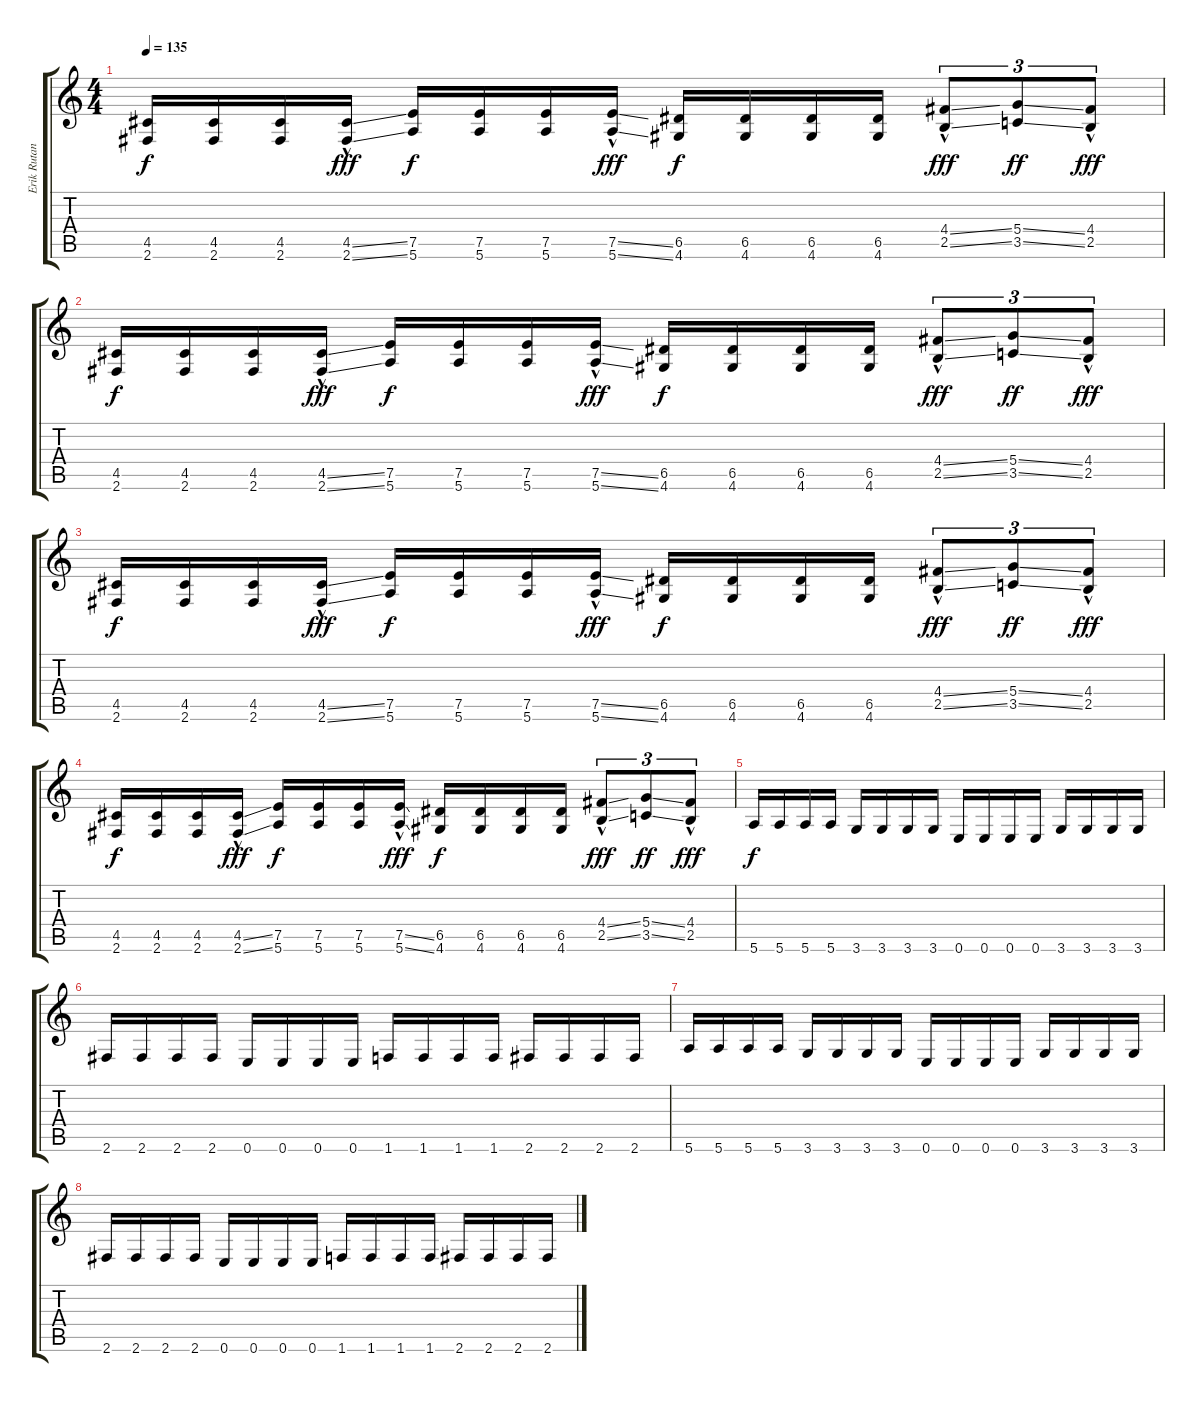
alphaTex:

\track ("Erik Rutan" "Erik Rutan") {instrument distortionguitar}
\staff {score tabs}
\tuning (E4 B3 G3 D3 A2 E2) {hide}
\ts (4 4)
\tempo 135
\clef g2
\ks c
(4.5 2.6).16{dy f} (4.5 2.6).16 (4.5 2.6).16 (4.5{ss hac} 2.6{ss hac}).16{dy fff} (7.5 5.6).16{dy f} (7.5 5.6).16 (7.5 5.6).16 (7.5{ss hac} 5.6{ss hac}).16{dy fff} (6.5 4.6).16{dy f} (6.5 4.6).16 (6.5 4.6).16 (6.5 4.6).16 (4.4{ss hac} 2.5{ss hac}).8{tu (3 2) dy fff} (5.4{ss} 3.5{ss}).8{tu (3 2) dy ff} (4.4{hac} 2.5{hac}).8{tu (3 2) dy fff} |
(4.5 2.6).16{dy f} (4.5 2.6).16 (4.5 2.6).16 (4.5{ss hac} 2.6{ss hac}).16{dy fff} (7.5 5.6).16{dy f} (7.5 5.6).16 (7.5 5.6).16 (7.5{ss hac} 5.6{ss hac}).16{dy fff} (6.5 4.6).16{dy f} (6.5 4.6).16 (6.5 4.6).16 (6.5 4.6).16 (4.4{ss hac} 2.5{ss hac}).8{tu (3 2) dy fff} (5.4{ss} 3.5{ss}).8{tu (3 2) dy ff} (4.4{hac} 2.5{hac}).8{tu (3 2) dy fff} |
(4.5 2.6).16{dy f} (4.5 2.6).16 (4.5 2.6).16 (4.5{ss hac} 2.6{ss hac}).16{dy fff} (7.5 5.6).16{dy f} (7.5 5.6).16 (7.5 5.6).16 (7.5{ss hac} 5.6{ss hac}).16{dy fff} (6.5 4.6).16{dy f} (6.5 4.6).16 (6.5 4.6).16 (6.5 4.6).16 (4.4{ss hac} 2.5{ss hac}).8{tu (3 2) dy fff} (5.4{ss} 3.5{ss}).8{tu (3 2) dy ff} (4.4{hac} 2.5{hac}).8{tu (3 2) dy fff} |
(4.5 2.6).16{dy f} (4.5 2.6).16 (4.5 2.6).16 (4.5{ss hac} 2.6{ss hac}).16{dy fff} (7.5 5.6).16{dy f} (7.5 5.6).16 (7.5 5.6).16 (7.5{ss hac} 5.6{ss hac}).16{dy fff} (6.5 4.6).16{dy f} (6.5 4.6).16 (6.5 4.6).16 (6.5 4.6).16 (4.4{ss hac} 2.5{ss hac}).8{tu (3 2) dy fff} (5.4{ss} 3.5{ss}).8{tu (3 2) dy ff} (4.4{hac} 2.5{hac}).8{tu (3 2) dy fff} |
5.6.16{dy f} 5.6.16 5.6.16 5.6.16 3.6.16 3.6.16 3.6.16 3.6.16 0.6.16 0.6.16 0.6.16 0.6.16 3.6.16 3.6.16 3.6.16 3.6.16 |
2.6.16 2.6.16 2.6.16 2.6.16 0.6.16 0.6.16 0.6.16 0.6.16 1.6.16 1.6.16 1.6.16 1.6.16 2.6.16 2.6.16 2.6.16 2.6.16 |
5.6.16 5.6.16 5.6.16 5.6.16 3.6.16 3.6.16 3.6.16 3.6.16 0.6.16 0.6.16 0.6.16 0.6.16 3.6.16 3.6.16 3.6.16 3.6.16 |
2.6.16 2.6.16 2.6.16 2.6.16 0.6.16 0.6.16 0.6.16 0.6.16 1.6.16 1.6.16 1.6.16 1.6.16 2.6.16 2.6.16 2.6.16 2.6.16
